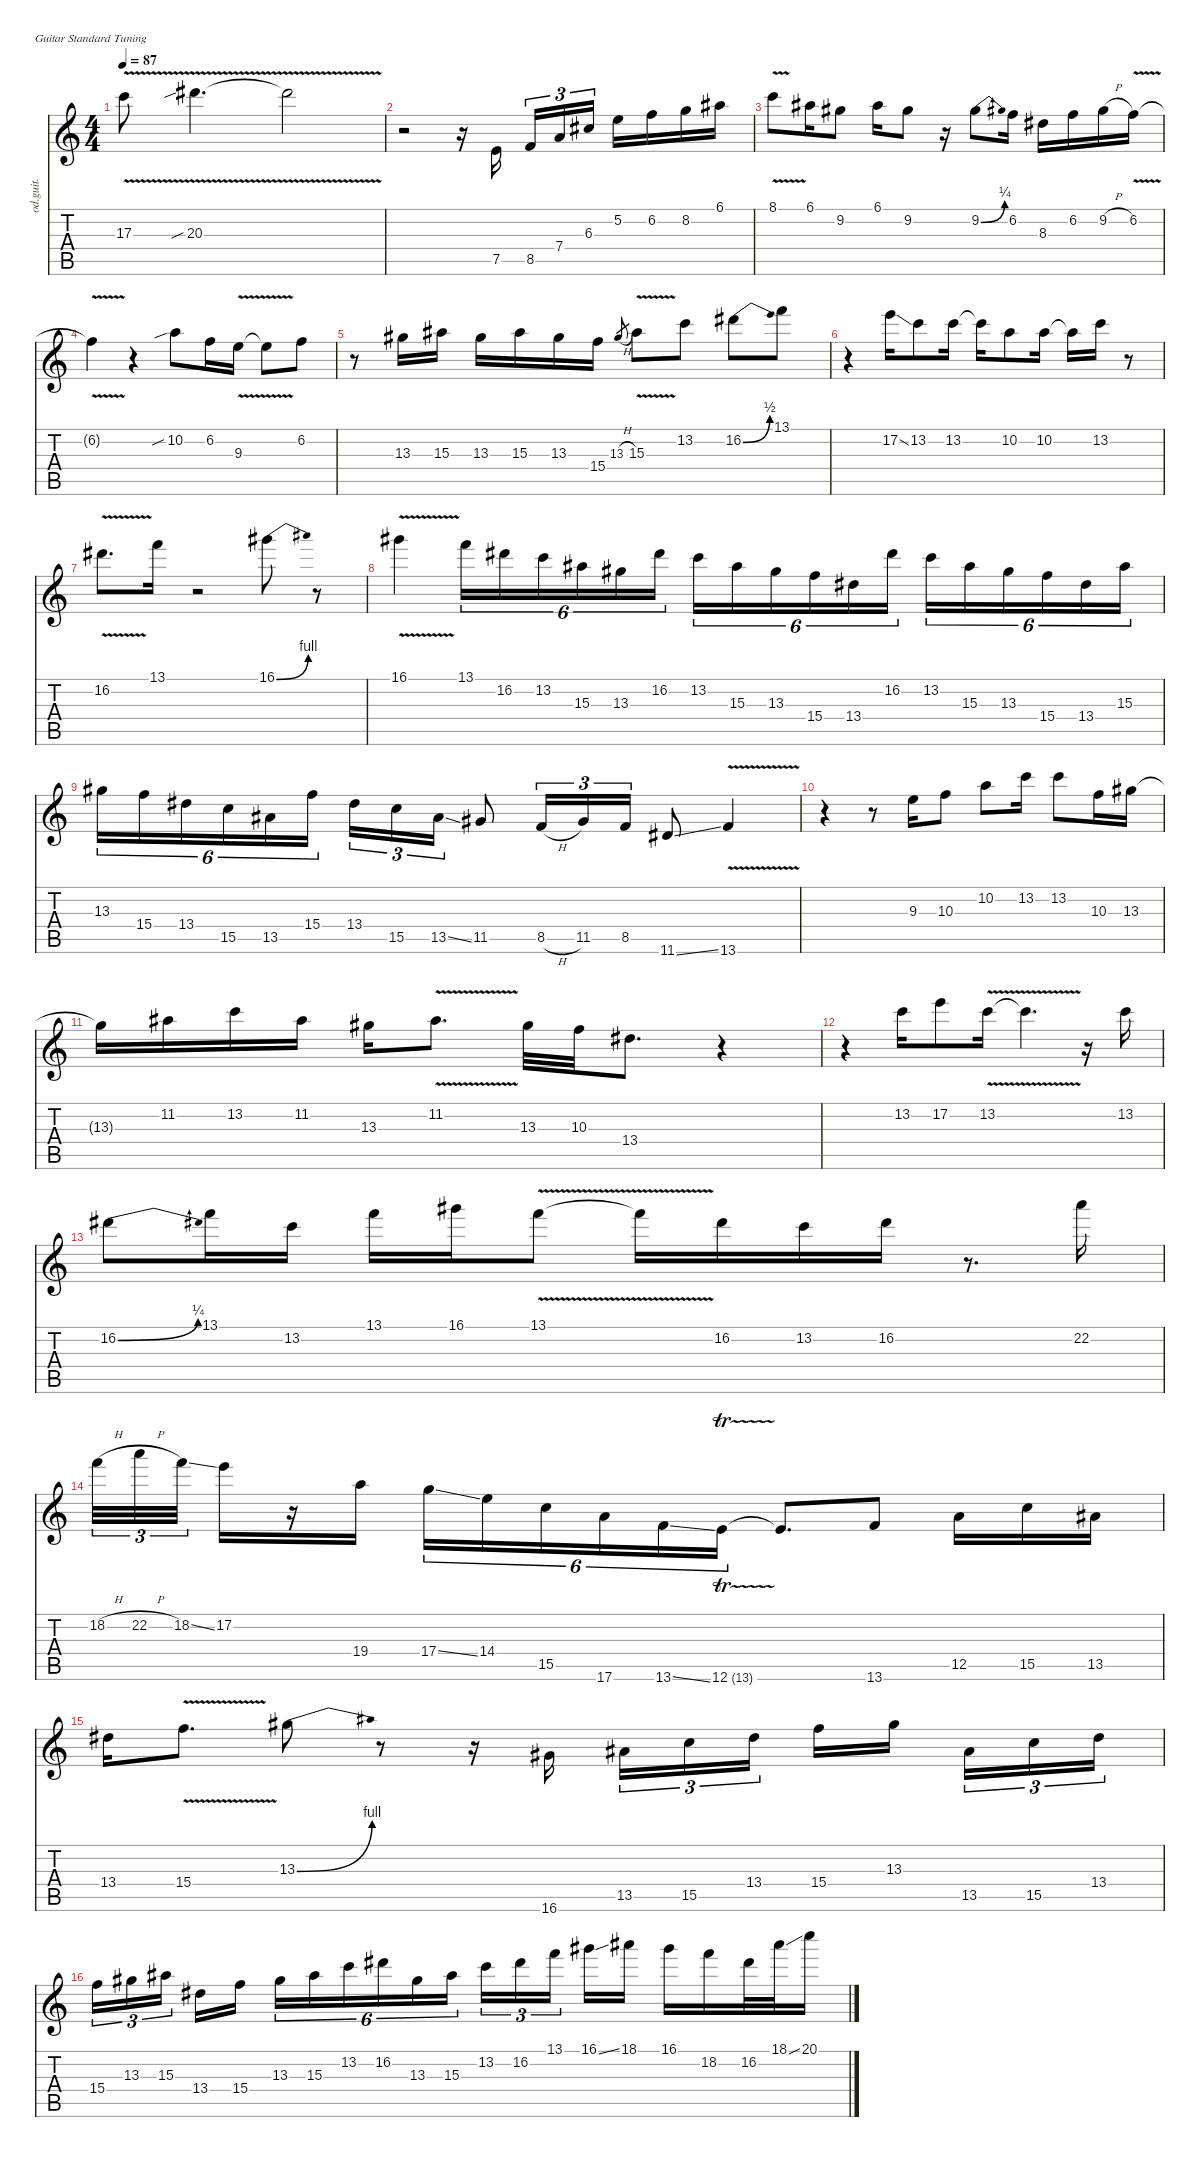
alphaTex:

\defaultSystemsLayout 4
\hideDynamics
\bracketExtendMode nobrackets
\otherSystemsTrackNameOrientation horizontal
\track ("Lead Guitar 3" "od.guit.") {instrument overdrivenguitar}
\staff {score tabs}
\tuning (E4 B3 G3 D3 A2 E2)
\ts (4 4)
\tempo 87
\clef g2
\ks c
17.3{v t}.8{dy f beam Down} 20.3{v sib acc #}.4{d beam Down} 20.3{v t acc #}.2{beam Down} |
r.2{instrument electricguitarclean beam Down} r.16{beam Down} 7.5.16{beam Up} 8.5.16{tu (3 2) beam Up} 7.4.16{tu (3 2) beam Up} 6.3{acc #}.16{tu (3 2) beam Up} 5.2.16{beam Down} 6.2.16{beam Down} 8.2.16{beam Down} 6.1{acc #}.16{beam Down} |
8.1{v}.8{beam Down} 6.1{acc #}.16{beam Down} 9.2{acc #}.8{beam Down} 6.1{acc #}.16{beam Down} 9.2{acc #}.8{beam Down} r.16{beam Down} 9.2{be (bend 0 0 30 1) acc #}.8{beam Down} 6.2.16{beam Down} 8.3{acc #}.16{beam Down} 6.2.16{beam Down} 9.2{h acc #}.16{beam Down} 6.2{v}.16{beam Down} |
6.2{v t}.4{beam Down} r.4{beam Down} 10.2{sib}.8{beam Down} 6.2.16{beam Down} 9.3{v}.16{beam Down} 9.3{v t}.8{beam Down} 6.2.8{beam Down} |
r.8{beam Down} 13.3{acc #}.16{beam Down} 15.3{acc #}.16{beam Down} 13.3{acc #}.16{beam Down} 15.3{acc #}.16{beam Down} 13.3{acc #}.16{beam Down} 15.4.16{beam Down} 13.3{h acc #}.8{gr dy mf beam Up} 15.3{v acc #}.8{dy f beam Down} 13.2.8{beam Down} 16.2{be (bend 0 0 30 2) acc #}.8{beam Down} 13.1.8{beam Down} |
r.4{beam Down} 17.2{ss}.16{beam Down} 13.2.8{beam Down} 13.2.16{beam Down} 13.2{t}.16{beam Down} 10.2.8{beam Down} 10.2.16{beam Down} 10.2{t}.16{beam Down} 13.2.16{beam Down} r.8{beam Down} |
16.2{v acc #}.8{d beam Down} 13.1.16{beam Down} r.2{beam Down} 16.1{be (bend 0 0 30 4) acc #}.8{beam Down} r.8{beam Down} |
16.1{v acc #}.4{beam Down} 13.1.16{tu (6 4) beam Down} 16.2{acc #}.16{tu (6 4) beam Down} 13.2.16{tu (6 4) beam Down} 15.3{acc #}.16{tu (6 4) beam Down} 13.3{acc #}.16{tu (6 4) beam Down} 16.2{acc #}.16{tu (6 4) beam Down} 13.2.16{tu (6 4) beam Down} 15.3{acc #}.16{tu (6 4) beam Down} 13.3{acc #}.16{tu (6 4) beam Down} 15.4.16{tu (6 4) beam Down} 13.4{acc #}.16{tu (6 4) beam Down} 16.2{acc #}.16{tu (6 4) beam Down} 13.2.16{tu (6 4) beam Down} 15.3{acc #}.16{tu (6 4) beam Down} 13.3{acc #}.16{tu (6 4) beam Down} 15.4.16{tu (6 4) beam Down} 13.4{acc #}.16{tu (6 4) beam Down} 15.3{acc #}.16{tu (6 4) beam Down} |
13.3{acc #}.16{tu (6 4) beam Down} 15.4.16{tu (6 4) beam Down} 13.4{acc #}.16{tu (6 4) beam Down} 15.5.16{tu (6 4) beam Down} 13.5{acc #}.16{tu (6 4) beam Down} 15.4.16{tu (6 4) beam Down} 13.4{acc #}.16{tu (3 2) beam Down} 15.5.16{tu (3 2) beam Down} 13.5{ss acc #}.16{tu (3 2) beam Down} 11.5{acc #}.8{beam Up} 8.5{h}.16{tu (3 2) beam Up} 11.5{acc #}.16{tu (3 2) beam Up} 8.5.16{tu (3 2) beam Up} 11.6{ss acc #}.8{beam Up} 13.6{v}.4{beam Up} |
r.4{beam Down} r.8{beam Down} 9.3.16{beam Down} 10.3.8{beam Down} 10.2.8{beam Down} 13.2.16{beam Down} 13.2.8{beam Down} 10.3.16{beam Down} 13.3{acc #}.16{beam Down} |
13.3{t acc #}.16{beam Down} 11.2{acc #}.16{beam Down} 13.2.16{beam Down} 11.2{acc #}.16{beam Down} 13.3{acc #}.16{beam Down} 11.2{v acc #}.8{d beam Down} 13.3{acc #}.32{beam Down} 10.3.32{beam Down} 13.4{acc #}.8{d beam Down} r.4{beam Down} |
r.4{beam Down} 13.2.16{beam Down} 17.2.8{beam Down} 13.2{v}.16{beam Down} 13.2{v t}.4{d beam Down} r.16{beam Down} 13.2.16{beam Down} |
16.2{be (bend 0 0 30 1) acc #}.8{beam Down} 13.1.16{beam Down} 13.2.16{beam Down} 13.1.16{beam Down} 16.1{acc #}.16{beam Down} 13.1{v}.8{beam Down} 13.1{v t}.16{beam Down} 16.2{acc #}.16{beam Down} 13.2.16{beam Down} 16.2{acc #}.16{beam Down} r.8{d beam Down} 22.2.16{beam Down} |
18.2{h}.32{tu (3 2) beam Down} 22.2{h}.32{tu (3 2) beam Down} 18.2{ss}.32{tu (3 2) beam Down} 17.2.16{beam Down} r.16{beam Down} 19.4.16{beam Down} 17.4{ss}.16{tu (6 4) beam Down} 14.4.16{tu (6 4) beam Down} 15.5.16{tu (6 4) beam Down} 17.6.16{tu (6 4) beam Down} 13.6{ss}.16{tu (6 4) beam Down} 12.6{tr (13 16)}.16{tu (6 4) beam Down} 12.6{t}.8{d beam Up} 13.6.8{beam Up} 12.5.16{beam Down} 15.5.16{beam Down} 13.5{acc #}.16{beam Down} |
13.4{acc #}.16{beam Down} 15.4{v}.8{d beam Down} 13.3{be (bend 0 0 30 4) acc #}.8{beam Down} r.8{beam Down} r.16{beam Down} 16.6{acc #}.16{beam Up} 13.5{acc #}.16{tu (3 2) beam Down} 15.5.16{tu (3 2) beam Down} 13.4{acc #}.16{tu (3 2) beam Down} 15.4.16{beam Down} 13.3{acc #}.16{beam Down} 13.5{acc #}.16{tu (3 2) beam Down} 15.5.16{tu (3 2) beam Down} 13.4{acc #}.16{tu (3 2) beam Down} |
15.4.16{tu (3 2) beam Down} 13.3{acc #}.16{tu (3 2) beam Down} 15.3{acc #}.16{tu (3 2) beam Down} 13.4{acc #}.16{beam Down} 15.4.16{beam Down} 13.3{acc #}.16{tu (6 4) beam Down} 15.3{acc #}.16{tu (6 4) beam Down} 13.2.16{tu (6 4) beam Down} 16.2{acc #}.16{tu (6 4) beam Down} 13.3{acc #}.16{tu (6 4) beam Down} 15.3{acc #}.16{tu (6 4) beam Down} 13.2.16{tu (3 2) beam Down} 16.2{acc #}.16{tu (3 2) beam Down} 13.1.16{tu (3 2) beam Down} 16.1{ss acc #}.16{beam Down} 18.1{acc #}.16{beam Down} 16.1{acc #}.16{beam Down} 18.2.16{beam Down} 16.2{acc #}.32{beam Down} 18.1{ss acc #}.32{beam Down} 20.1.16{beam Down}
